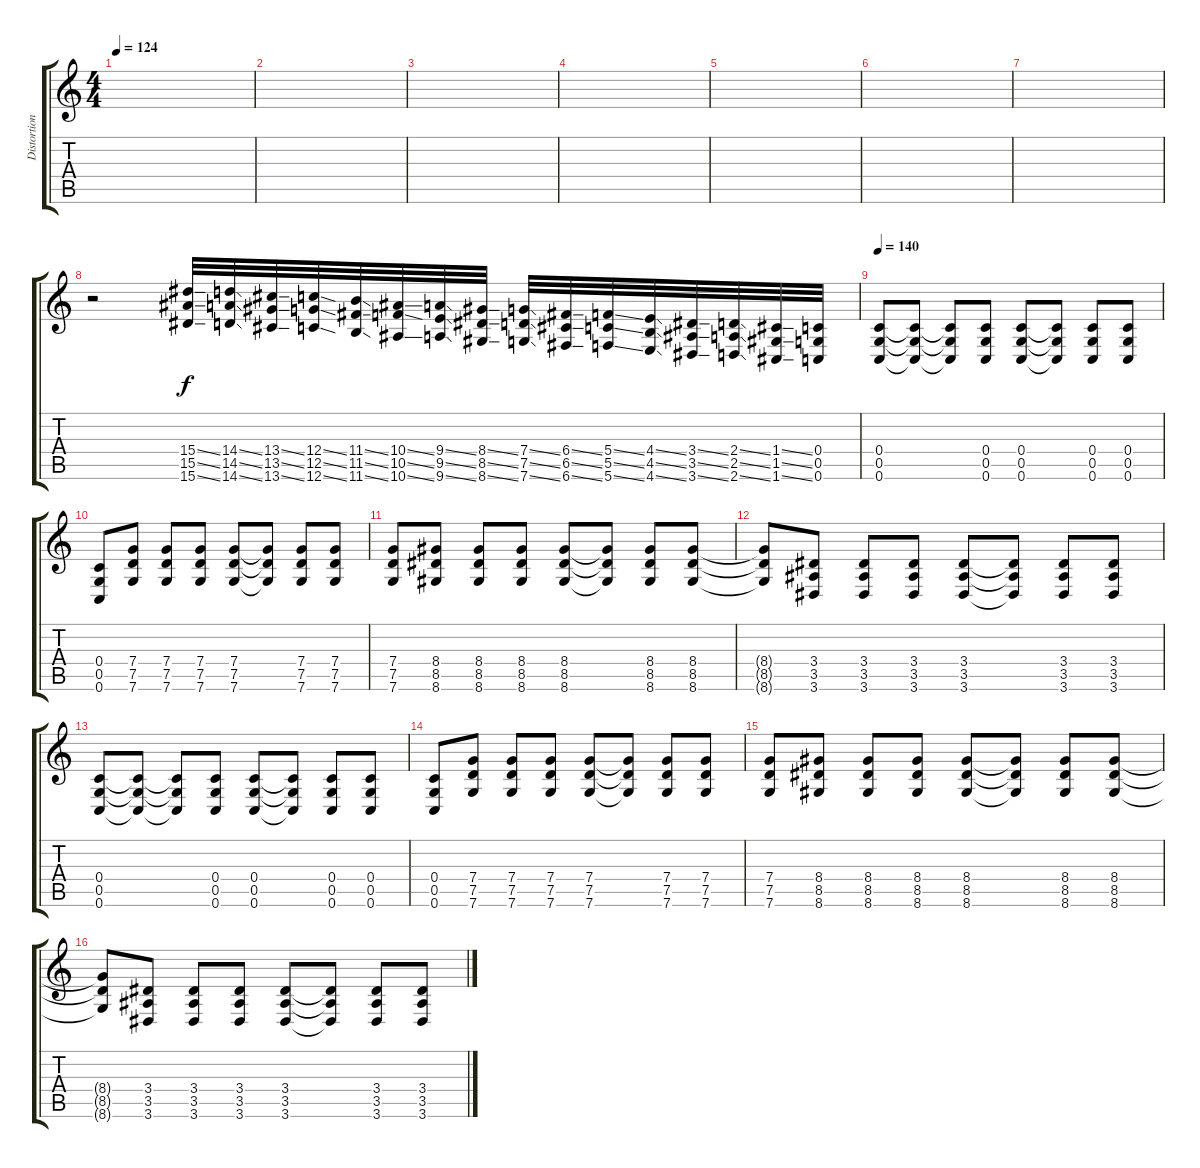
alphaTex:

\track ("Distortion 2" "Distortion") {instrument distortionguitar}
\staff {score tabs}
\tuning (D4 A3 F3 C3 G2 C2) {hide}
\ts (4 4)
\tempo 124
\clef g2
\ks c
|
|
|
|
|
|
|
r.2 (15.4{ss} 15.5{ss} 15.6{ss}).32{volume 16 instrument guitarfretnoise} (14.4{ss} 14.5{ss} 14.6{ss}).32 (13.4{ss} 13.5{ss} 13.6{ss}).32 (12.4{ss} 12.5{ss} 12.6{ss}).32 (11.4{ss} 11.5{ss} 11.6{ss}).32 (10.4{ss} 10.5{ss} 10.6{ss}).32 (9.4{ss} 9.5{ss} 9.6{ss}).32 (8.4{ss} 8.5{ss} 8.6{ss}).32 (7.4{ss} 7.5{ss} 7.6{ss}).32 (6.4{ss} 6.5{ss} 6.6{ss}).32 (5.4{ss} 5.5{ss} 5.6{ss}).32 (4.4{ss} 4.5{ss} 4.6{ss}).32 (3.4{ss} 3.5{ss} 3.6{ss}).32 (2.4{ss} 2.5{ss} 2.6{ss}).32 (1.4{ss} 1.5{ss} 1.6{ss}).32 (0.4 0.5 0.6).32 |
\tempo 140
(0.4 0.5 0.6).8{volume 13 instrument distortionguitar} (0.4{t} 0.5{t} 0.6{t}).8 (0.4{t} 0.5{t} 0.6{t}).8 (0.4 0.5 0.6).8 (0.4 0.5 0.6).8 (0.4{t} 0.5{t} 0.6{t}).8 (0.4 0.5 0.6).8 (0.4 0.5 0.6).8 |
(0.4 0.5 0.6).8 (7.4 7.5 7.6).8 (7.4 7.5 7.6).8 (7.4 7.5 7.6).8 (7.4 7.5 7.6).8 (7.4{t} 7.5{t} 7.6{t}).8 (7.4 7.5 7.6).8 (7.4 7.5 7.6).8 |
(7.4 7.5 7.6).8 (8.4 8.5 8.6).8 (8.4 8.5 8.6).8 (8.4 8.5 8.6).8 (8.4 8.5 8.6).8 (8.4{t} 8.5{t} 8.6{t}).8 (8.4 8.5 8.6).8 (8.4 8.5 8.6).8 |
(8.4{t} 8.5{t} 8.6{t}).8 (3.4 3.5 3.6).8 (3.4 3.5 3.6).8 (3.4 3.5 3.6).8 (3.4 3.5 3.6).8 (3.4{t} 3.5{t} 3.6{t}).8 (3.4 3.5 3.6).8 (3.4 3.5 3.6).8 |
(0.4 0.5 0.6).8{volume 13 instrument distortionguitar} (0.4{t} 0.5{t} 0.6{t}).8 (0.4{t} 0.5{t} 0.6{t}).8 (0.4 0.5 0.6).8 (0.4 0.5 0.6).8 (0.4{t} 0.5{t} 0.6{t}).8 (0.4 0.5 0.6).8 (0.4 0.5 0.6).8 |
(0.4 0.5 0.6).8 (7.4 7.5 7.6).8 (7.4 7.5 7.6).8 (7.4 7.5 7.6).8 (7.4 7.5 7.6).8 (7.4{t} 7.5{t} 7.6{t}).8 (7.4 7.5 7.6).8 (7.4 7.5 7.6).8 |
(7.4 7.5 7.6).8 (8.4 8.5 8.6).8 (8.4 8.5 8.6).8 (8.4 8.5 8.6).8 (8.4 8.5 8.6).8 (8.4{t} 8.5{t} 8.6{t}).8 (8.4 8.5 8.6).8 (8.4 8.5 8.6).8 |
(8.4{t} 8.5{t} 8.6{t}).8 (3.4 3.5 3.6).8 (3.4 3.5 3.6).8 (3.4 3.5 3.6).8 (3.4 3.5 3.6).8 (3.4{t} 3.5{t} 3.6{t}).8 (3.4 3.5 3.6).8 (3.4 3.5 3.6).8
